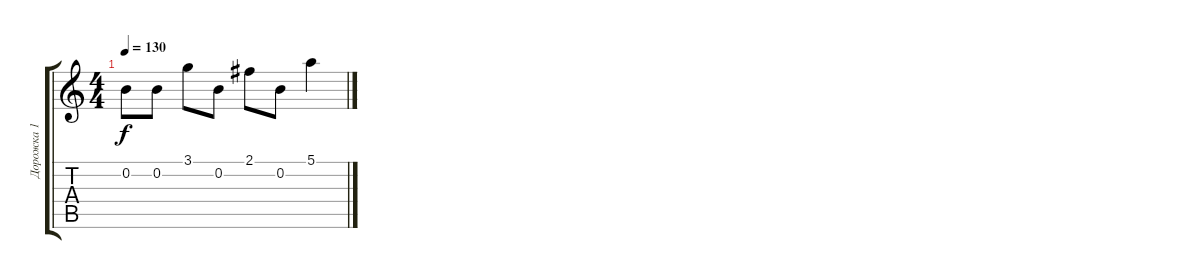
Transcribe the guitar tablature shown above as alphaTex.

\track ("Дорожка 1" "Дорожка 1") {instrument distortionguitar}
\staff {score tabs}
\tuning (E4 B3 G3 D3 A2 E2) {hide}
\ts (4 4)
\tempo 130
\clef g2
\ks c
0.2.8{dy f} 0.2.8 3.1.8 0.2.8 2.1.8 0.2.8 5.1.4
